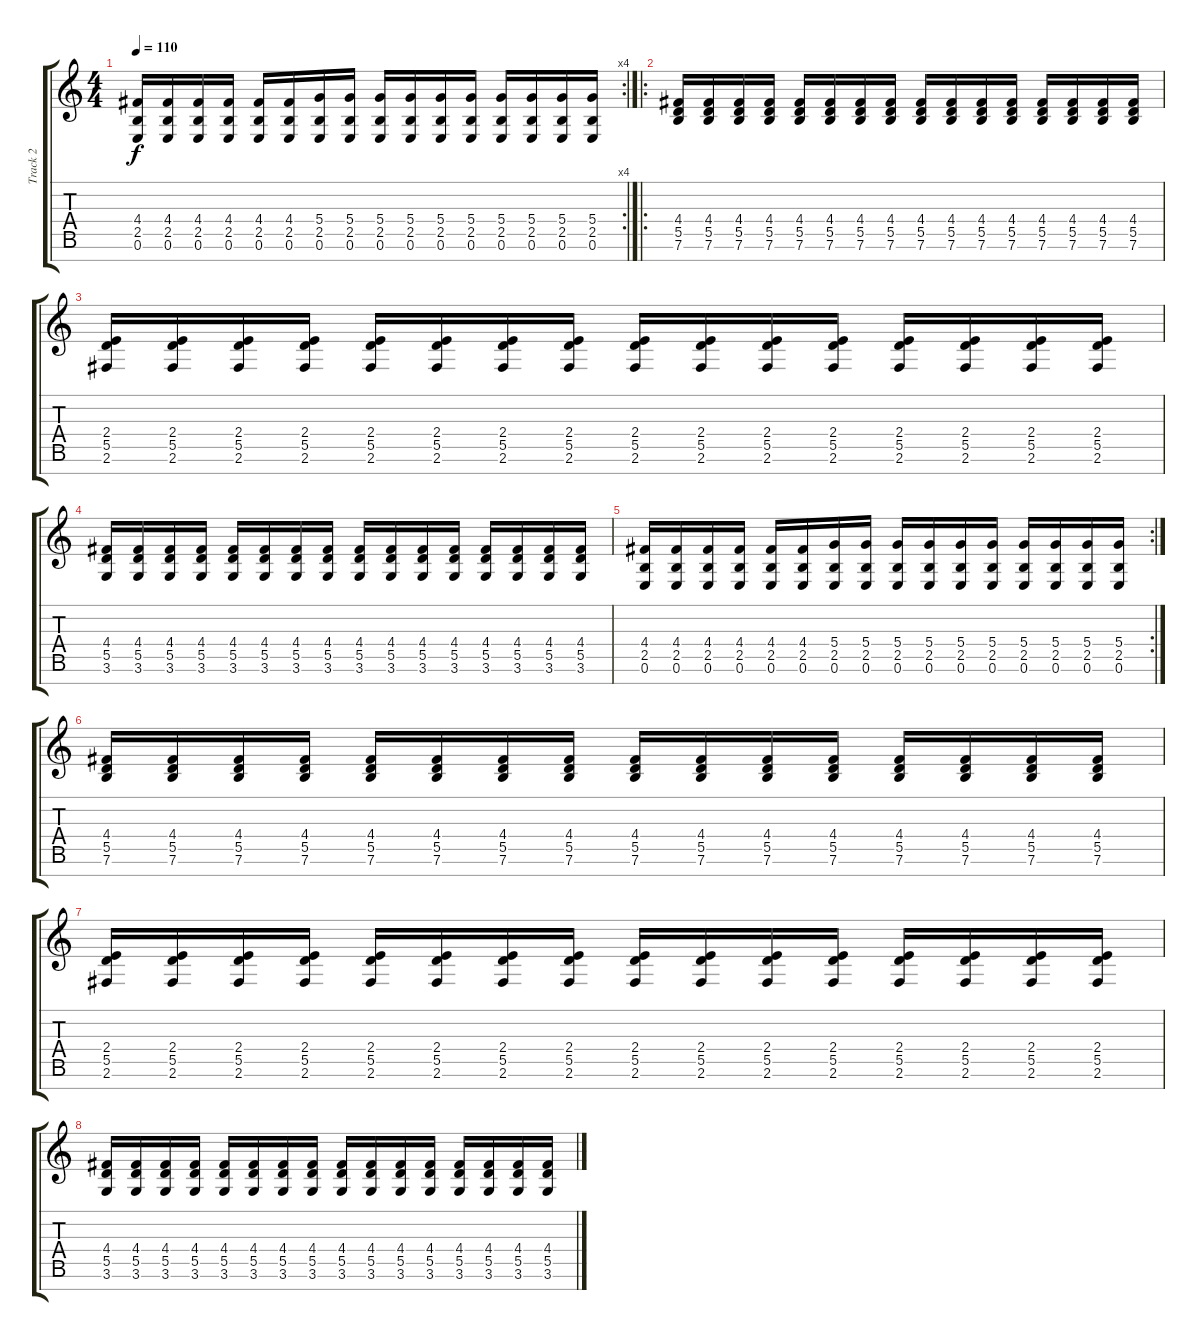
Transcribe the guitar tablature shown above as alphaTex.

\track ("Track 2" "Track 2") {instrument distortionguitar}
\staff {score tabs}
\tuning (E4 B3 G3 D3 A2 E2 B1) {hide}
\rc 4
\ts (4 4)
\tempo 110
\clef g2
\ks c
(4.4 2.5 0.6).16{dy f} (4.4 2.5 0.6).16 (4.4 2.5 0.6).16 (4.4 2.5 0.6).16 (4.4 2.5 0.6).16 (4.4 2.5 0.6).16 (5.4 2.5 0.6).16 (5.4 2.5 0.6).16 (5.4 2.5 0.6).16 (5.4 2.5 0.6).16 (5.4 2.5 0.6).16 (5.4 2.5 0.6).16 (5.4 2.5 0.6).16 (5.4 2.5 0.6).16 (5.4 2.5 0.6).16 (5.4 2.5 0.6).16 |
\ro
(4.4 5.5 7.6).16 (4.4 5.5 7.6).16 (4.4 5.5 7.6).16 (4.4 5.5 7.6).16 (4.4 5.5 7.6).16 (4.4 5.5 7.6).16 (4.4 5.5 7.6).16 (4.4 5.5 7.6).16 (4.4 5.5 7.6).16 (4.4 5.5 7.6).16 (4.4 5.5 7.6).16 (4.4 5.5 7.6).16 (4.4 5.5 7.6).16 (4.4 5.5 7.6).16 (4.4 5.5 7.6).16 (4.4 5.5 7.6).16 |
(2.4 5.5 2.6).16 (2.4 5.5 2.6).16 (2.4 5.5 2.6).16 (2.4 5.5 2.6).16 (2.4 5.5 2.6).16 (2.4 5.5 2.6).16 (2.4 5.5 2.6).16 (2.4 5.5 2.6).16 (2.4 5.5 2.6).16 (2.4 5.5 2.6).16 (2.4 5.5 2.6).16 (2.4 5.5 2.6).16 (2.4 5.5 2.6).16 (2.4 5.5 2.6).16 (2.4 5.5 2.6).16 (2.4 5.5 2.6).16 |
(4.4 5.5 3.6).16 (4.4 5.5 3.6).16 (4.4 5.5 3.6).16 (4.4 5.5 3.6).16 (4.4 5.5 3.6).16 (4.4 5.5 3.6).16 (4.4 5.5 3.6).16 (4.4 5.5 3.6).16 (4.4 5.5 3.6).16 (4.4 5.5 3.6).16 (4.4 5.5 3.6).16 (4.4 5.5 3.6).16 (4.4 5.5 3.6).16 (4.4 5.5 3.6).16 (4.4 5.5 3.6).16 (4.4 5.5 3.6).16 |
\rc 2
(4.4 2.5 0.6).16 (4.4 2.5 0.6).16 (4.4 2.5 0.6).16 (4.4 2.5 0.6).16 (4.4 2.5 0.6).16 (4.4 2.5 0.6).16 (5.4 2.5 0.6).16 (5.4 2.5 0.6).16 (5.4 2.5 0.6).16 (5.4 2.5 0.6).16 (5.4 2.5 0.6).16 (5.4 2.5 0.6).16 (5.4 2.5 0.6).16 (5.4 2.5 0.6).16 (5.4 2.5 0.6).16 (5.4 2.5 0.6).16 |
(4.4 5.5 7.6).16 (4.4 5.5 7.6).16 (4.4 5.5 7.6).16 (4.4 5.5 7.6).16 (4.4 5.5 7.6).16 (4.4 5.5 7.6).16 (4.4 5.5 7.6).16 (4.4 5.5 7.6).16 (4.4 5.5 7.6).16 (4.4 5.5 7.6).16 (4.4 5.5 7.6).16 (4.4 5.5 7.6).16 (4.4 5.5 7.6).16 (4.4 5.5 7.6).16 (4.4 5.5 7.6).16 (4.4 5.5 7.6).16 |
(2.4 5.5 2.6).16 (2.4 5.5 2.6).16 (2.4 5.5 2.6).16 (2.4 5.5 2.6).16 (2.4 5.5 2.6).16 (2.4 5.5 2.6).16 (2.4 5.5 2.6).16 (2.4 5.5 2.6).16 (2.4 5.5 2.6).16 (2.4 5.5 2.6).16 (2.4 5.5 2.6).16 (2.4 5.5 2.6).16 (2.4 5.5 2.6).16 (2.4 5.5 2.6).16 (2.4 5.5 2.6).16 (2.4 5.5 2.6).16 |
(4.4 5.5 3.6).16 (4.4 5.5 3.6).16 (4.4 5.5 3.6).16 (4.4 5.5 3.6).16 (4.4 5.5 3.6).16 (4.4 5.5 3.6).16 (4.4 5.5 3.6).16 (4.4 5.5 3.6).16 (4.4 5.5 3.6).16 (4.4 5.5 3.6).16 (4.4 5.5 3.6).16 (4.4 5.5 3.6).16 (4.4 5.5 3.6).16 (4.4 5.5 3.6).16 (4.4 5.5 3.6).16 (4.4 5.5 3.6).16
